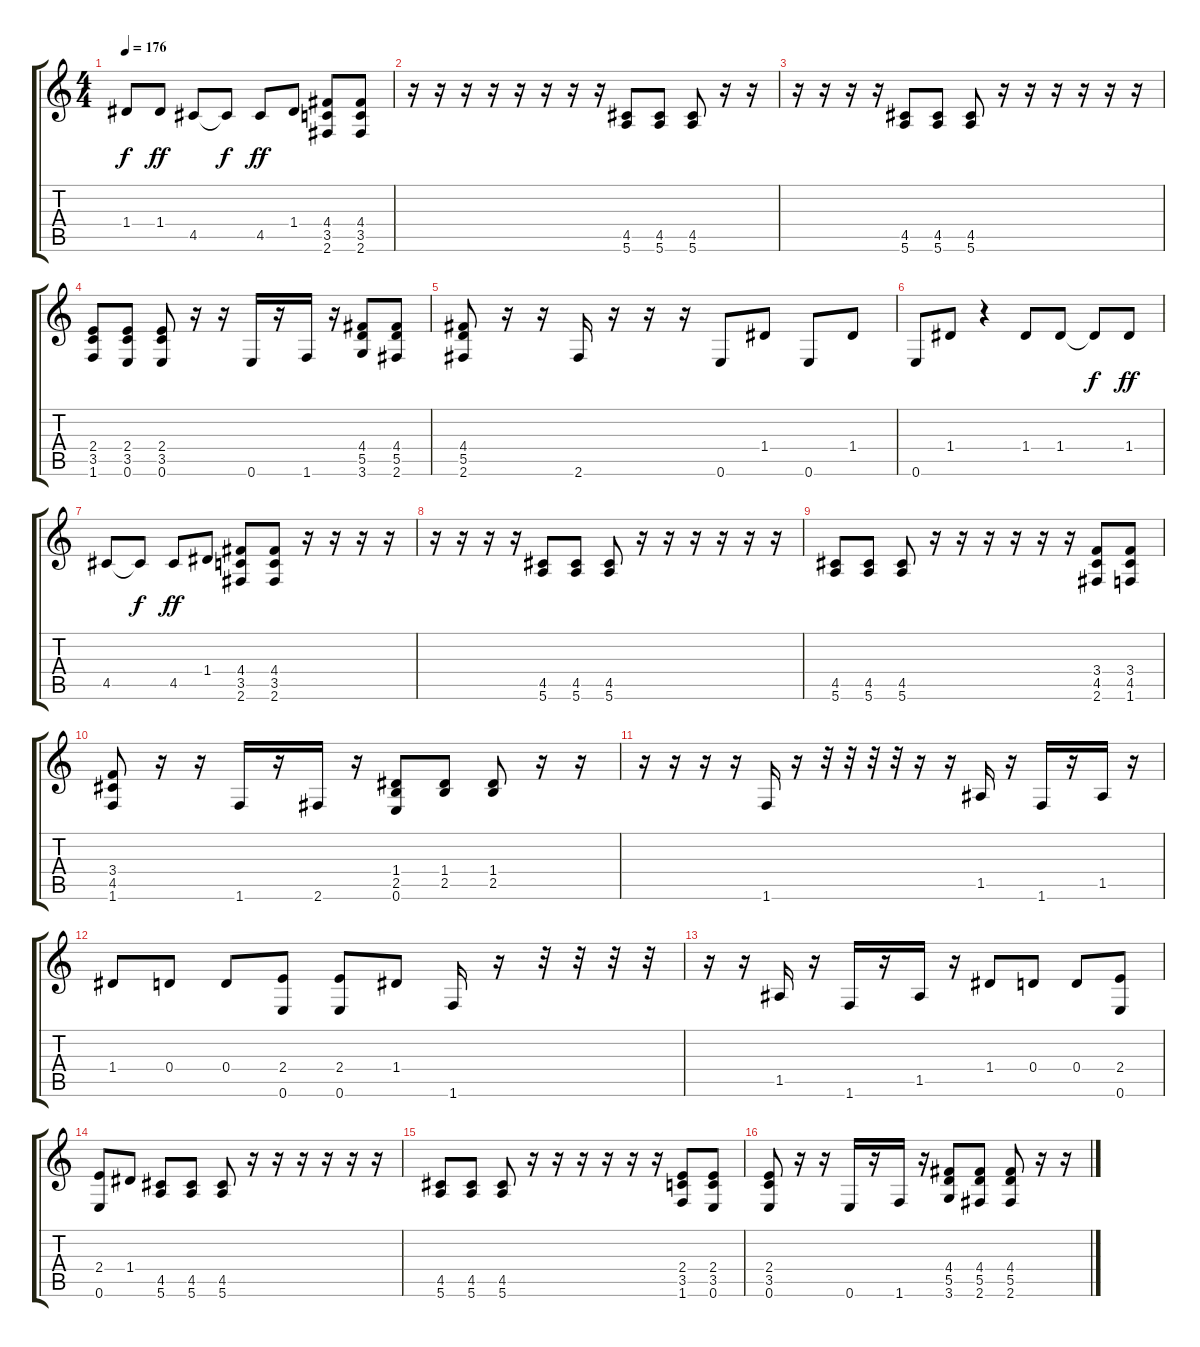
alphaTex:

\track "" {instrument distortionguitar}
\staff {score tabs}
\tuning (E4 B3 G3 D3 A2 E2) {hide}
\ts (4 4)
\tempo 176
\clef g2
\ks c
1.4{t}.8{dy f} 1.4.8{dy ff} 4.5.8 4.5{t}.8{dy f} 4.5.8{dy ff} 1.4.8 (4.4 3.5 2.6).8 (4.4 3.5 2.6).8 |
r.16 r.16 r.16 r.16 r.16 r.16 r.16 r.16 (4.5 5.6).8 (4.5 5.6).8 (4.5 5.6).8 r.16 r.16 |
r.16 r.16 r.16 r.16 (4.5 5.6).8 (4.5 5.6).8 (4.5 5.6).8 r.16 r.16 r.16 r.16 r.16 r.16 |
(2.4 3.5 1.6).8 (2.4 3.5 0.6).8 (2.4 3.5 0.6).8 r.16 r.16 0.6.16 r.16 1.6.16 r.16 (4.4 5.5 3.6).8 (4.4 5.5 2.6).8 |
(4.4 5.5 2.6).8 r.16 r.16 2.6.16 r.16 r.16 r.16 0.6.8 1.4.8 0.6.8 1.4.8 |
0.6.8 1.4.8 r.4 1.4.8 1.4.8 1.4{t}.8{dy f} 1.4.8{dy ff} |
4.5.8 4.5{t}.8{dy f} 4.5.8{dy ff} 1.4.8 (4.4 3.5 2.6).8 (4.4 3.5 2.6).8 r.16 r.16 r.16 r.16 |
r.16 r.16 r.16 r.16 (4.5 5.6).8 (4.5 5.6).8 (4.5 5.6).8 r.16 r.16 r.16 r.16 r.16 r.16 |
(4.5 5.6).8 (4.5 5.6).8 (4.5 5.6).8 r.16 r.16 r.16 r.16 r.16 r.16 (3.4 4.5 2.6).8 (3.4 4.5 1.6).8 |
(3.4 4.5 1.6).8 r.16 r.16 1.6.16 r.16 2.6.16 r.16 (1.4 2.5 0.6).8 (1.4 2.5).8 (1.4 2.5).8 r.16 r.16 |
r.16 r.16 r.16 r.16 1.6.16 r.16 r.32 r.32 r.32 r.32 r.16 r.16 1.5.16 r.16 1.6.16 r.16 1.5.16 r.16 |
1.4.8 0.4.8 0.4.8 (2.4 0.6).8 (2.4 0.6).8 1.4.8 1.6.16 r.16 r.32 r.32 r.32 r.32 |
r.16 r.16 1.5.16 r.16 1.6.16 r.16 1.5.16 r.16 1.4.8 0.4.8 0.4.8 (2.4 0.6).8 |
(2.4 0.6).8 1.4.8 (4.5 5.6).8 (4.5 5.6).8 (4.5 5.6).8 r.16 r.16 r.16 r.16 r.16 r.16 |
(4.5 5.6).8 (4.5 5.6).8 (4.5 5.6).8 r.16 r.16 r.16 r.16 r.16 r.16 (2.4 3.5 1.6).8 (2.4 3.5 0.6).8 |
(2.4 3.5 0.6).8 r.16 r.16 0.6.16 r.16 1.6.16 r.16 (4.4 5.5 3.6).8 (4.4 5.5 2.6).8 (4.4 5.5 2.6).8 r.16 r.16
